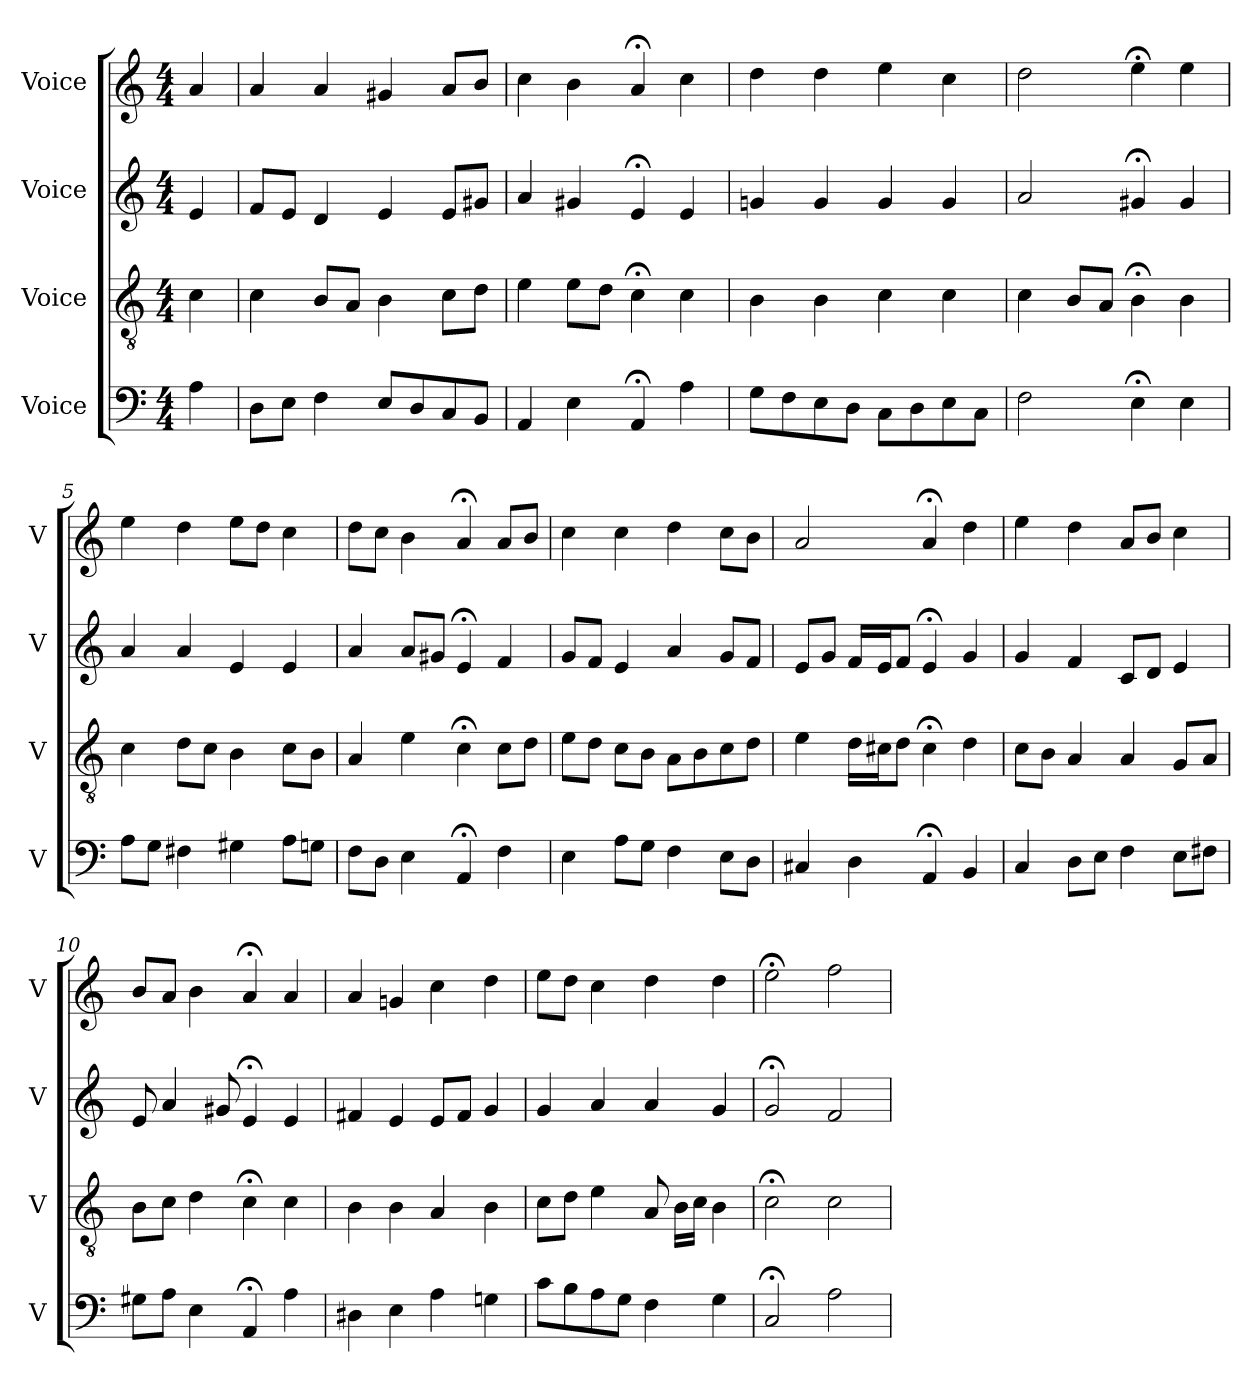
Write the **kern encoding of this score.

**kern	**kern	**kern	**kern
*part4	*part3	*part2	*part1
*staff4	*staff3	*staff2	*staff1
*I"Voice	*I"Voice	*I"Voice	*I"Voice
*I'V	*I'V	*I'V	*I'V
*clefF4	*clefGv2	*clefG2	*clefG2
*k[]	*k[]	*k[]	*k[]
*M4/4	*M4/4	*M4/4	*M4/4
=	=	=	=
4A\	4c\	4e/	4a/
=1	=1	=1	=1
8D\L	4c\	8f/L	4a/
8E\J	.	8e/J	.
4F\	8B/L	4d/	4a/
.	8A/J	.	.
8E/L	4B\	4e/	4g#X/
8D/	.	.	.
8C/	8c\L	8e/L	8a/L
8BB/J	8d\J	8g#X/J	8b/J
=2	=2	=2	=2
4AA/	4e\	4a/	4cc\
4E\	8e\L	4g#X/	4b\
.	8d\J	.	.
4AA;</	4c;<\	4e;</	4a;</
4A\	4c\	4e/	4cc\
=3	=3	=3	=3
8G\L	4B\	4gn/	4dd\
8F\	.	.	.
8E\	4B\	4g/	4dd\
8D\J	.	.	.
8C\L	4c\	4g/	4ee\
8D\	.	.	.
8E\	4c\	4g/	4cc\
8C\J	.	.	.
=4	=4	=4	=4
2F\	4c\	2a/	2dd\
.	8B/L	.	.
.	8A/J	.	.
4E;<\	4B;<\	4g#X;</	4ee;<\
4E\	4B\	4g#/	4ee\
=5	=5	=5	=5
8A\L	4c\	4a/	4ee\
8G\J	.	.	.
4F#X\	8d\L	4a/	4dd\
.	8c\J	.	.
4G#X\	4B\	4e/	8ee\L
.	.	.	8dd\J
8A\L	8c\L	4e/	4cc\
8Gn\J	8B\J	.	.
!!LO:LB:g=z
=6	=6	=6	=6
8F\L	4A/	4a/	8dd\L
8D\J	.	.	8cc\J
4E\	4e\	8a/L	4b\
.	.	8g#X/J	.
4AA;</	4c;<\	4e;</	4a;</
4F\	8c\L	4f/	8a/L
.	8d\J	.	8b/J
=7	=7	=7	=7
4E\	8e\L	8g/L	4cc\
.	8d\J	8f/J	.
8A\L	8c\L	4e/	4cc\
8G\J	8B\J	.	.
4F\	8A\L	4a/	4dd\
.	8B\	.	.
8E\L	8c\	8g/L	8cc\L
8D\J	8d\J	8f/J	8b\J
=8	=8	=8	=8
4C#X/	4e\	8e/L	2a/
.	.	8g/J	.
4D\	16d\LL	16f/LL	.
.	16c#X\J	16e/J	.
.	8d\J	8f/J	.
4AA;</	4c#;<\	4e;</	4a;</
4BB/	4d\	4g/	4dd\
=9	=9	=9	=9
4C/	8c\L	4g/	4ee\
.	8B\J	.	.
8D\L	4A/	4f/	4dd\
8E\J	.	.	.
4F\	4A/	8c/L	8a/L
.	.	8d/J	8b/J
8E\L	8G/L	4e/	4cc\
8F#X\J	8A/J	.	.
=10	=10	=10	=10
8G#X\L	8B\L	8e/	8b/L
8A\J	8c\J	4a/	8a/J
4E\	4d\	.	4b\
.	.	8g#X/	.
4AA;</	4c;<\	4e;</	4a;</
4A\	4c\	4e/	4a/
!!LO:LB:g=z
=11	=11	=11	=11
4D#X\	4B\	4f#X/	4a/
4E\	4B\	4e/	4gn/
4A\	4A/	8e/L	4cc\
.	.	8f#/J	.
4Gn\	4B\	4g/	4dd\
=12	=12	=12	=12
8c\L	8c\L	4g/	8ee\L
8B\	8d\J	.	8dd\J
8A\	4e\	4a/	4cc\
8G\J	.	.	.
4F\	8A/	4a/	4dd\
.	16B\LL	.	.
.	16c\JJ	.	.
4G\	4B\	4g/	4dd\
=13	=13	=13	=13
2C;</	2c;<\	2g;</	2ee;<\
2A\	2c\	2f/	2ff\
=	=	=	=
*-	*-	*-	*-
